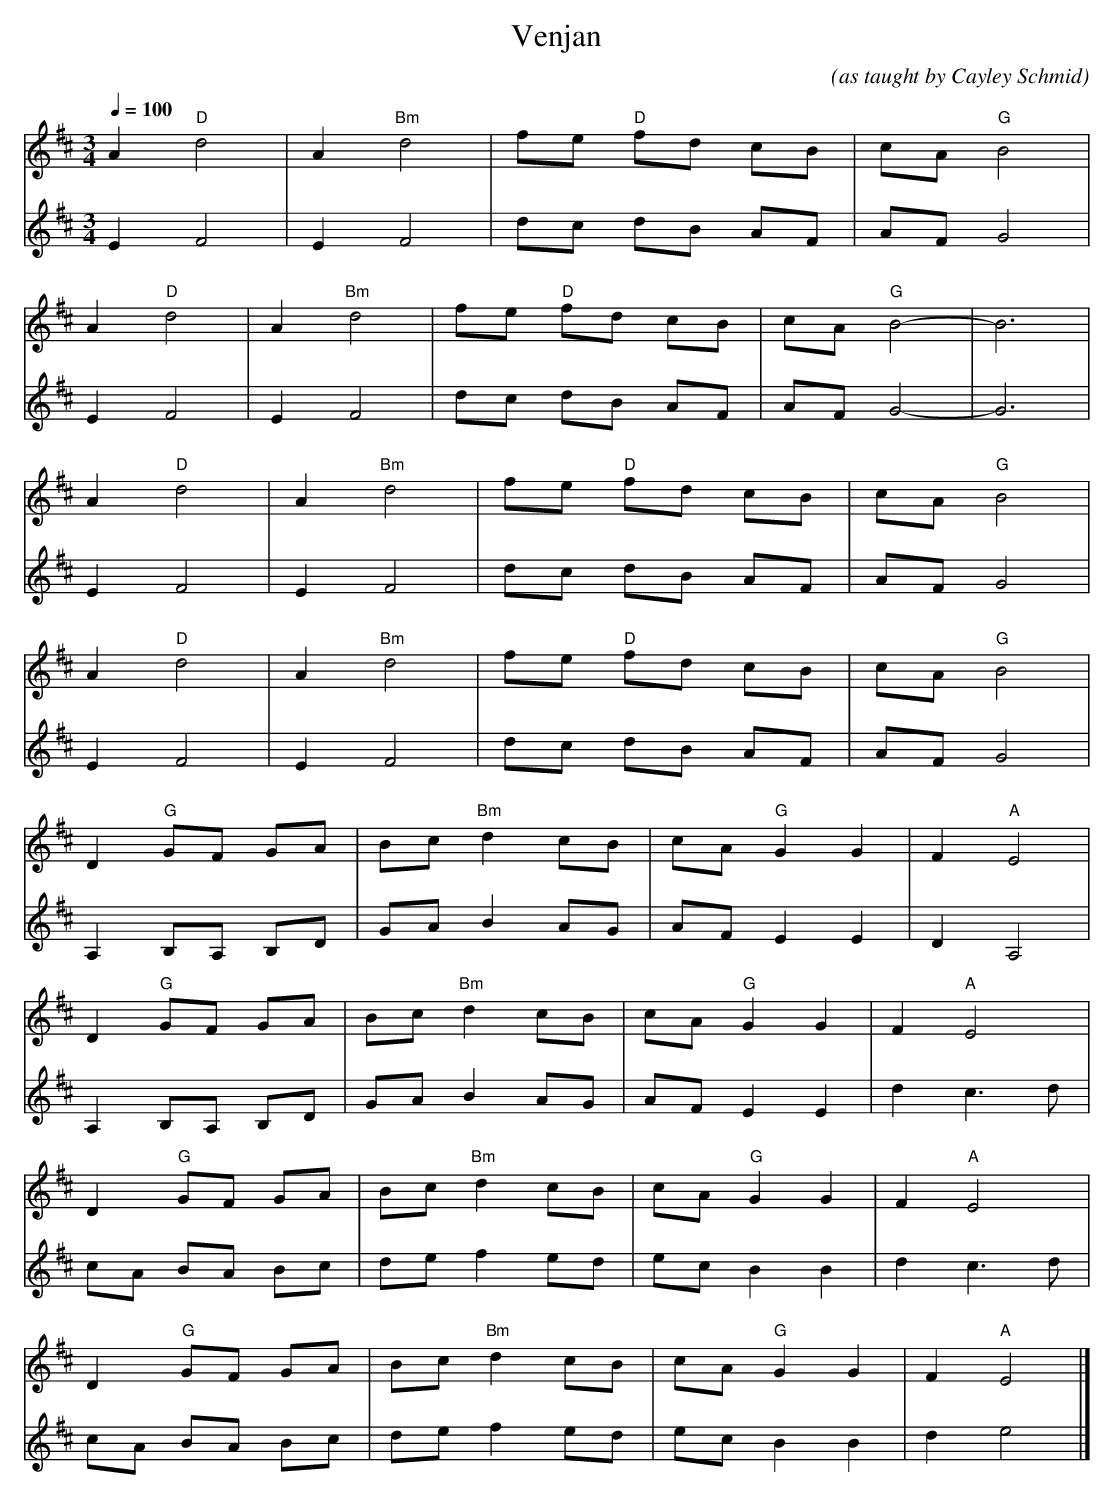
X:1
T: Venjan
C: (as taught by Cayley Schmid)
M: 3/4
Q: 1/4 = 100      % This specifies the tempo
L: 1/4
K: Dmaj treble
V: 1
A "D"d2  | A  "Bm"d2 | f/e/ "D"f/d/ c/B/ | c/A/ "G"B2 |
A "D"d2  | A  "Bm"d2 | f/e/ "D"f/d/ c/B/ | c/A/ "G"B2 | -B3 |
A "D"d2  | A  "Bm"d2 | f/e/ "D"f/d/ c/B/ | c/A/ "G"B2 |
A "D"d2  | A  "Bm"d2 | f/e/ "D"f/d/ c/B/ | c/A/ "G"B2 |
D "G"G/F/ G/A/ | B/c/ "Bm"d  c/B/ | c/A/ "G"G G | F "A"E2 |
D "G"G/F/ G/A/ | B/c/ "Bm"d  c/B/ | c/A/ "G"G G | F "A"E2 |
D "G"G/F/ G/A/ | B/c/ "Bm"d  c/B/ | c/A/ "G"G G | F "A"E2 |
D "G"G/F/ G/A/ | B/c/ "Bm"d  c/B/ | c/A/ "G"G G | F "A"E2 |]
V: 2
E F2 | E F2 | d/c/ d/B/ A/F/ | A/F/ G2 |
E F2 | E F2 | d/c/ d/B/ A/F/ | A/F/ G2 | -G3 |
E F2 | E F2 | d/c/ d/B/ A/F/ | A/F/ G2 |
E F2 | E F2 | d/c/ d/B/ A/F/ | A/F/ G2 |
A, B,/A,/ B,/D/ | G/A/ B A/G/ | A/F/ E E | D A,2 |
A, B,/A,/ B,/D/ | G/A/ B A/G/ | A/F/ E E | d c3/2 d/ |
c/A/ B/A/ B/c/ | d/e/ f e/d/ | e/c/ B B | d c3/2 d/ |
c/A/ B/A/ B/c/ | d/e/ f e/d/ | e/c/ B B | d e2 |]
